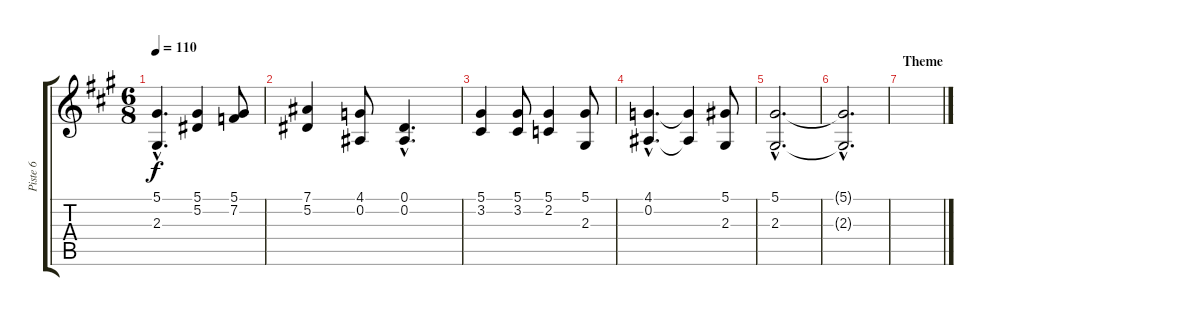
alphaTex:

\track ("Piste 6" "Piste 6") {instrument choiraahs}
\staff {score tabs}
\tuning (Eb4 Bb3 Gb3 Db3 Ab2 Eb2) {hide}
\ts (6 8)
\tempo 110
\clef g2
\ks a
(5.1{hac} 2.3{hac}).4{d dy f} (5.1 5.2).4 (5.1 7.2).8 |
(7.1 5.2).4 (4.1 0.2).8 (0.1{hac} 0.2{hac}).4{d} |
(5.1 3.2).4 (5.1 3.2).8 (5.1 2.2).4 (5.1 2.3).8 |
(4.1{hac} 0.2{hac}).4{d} (4.1{t} 0.2{t}).4 (5.1 2.3).8 |
(5.1{hac} 2.3{hac}).2{d} |
(5.1{hac t} 2.3{hac t}).2{d} |
\section ("" "Theme")
